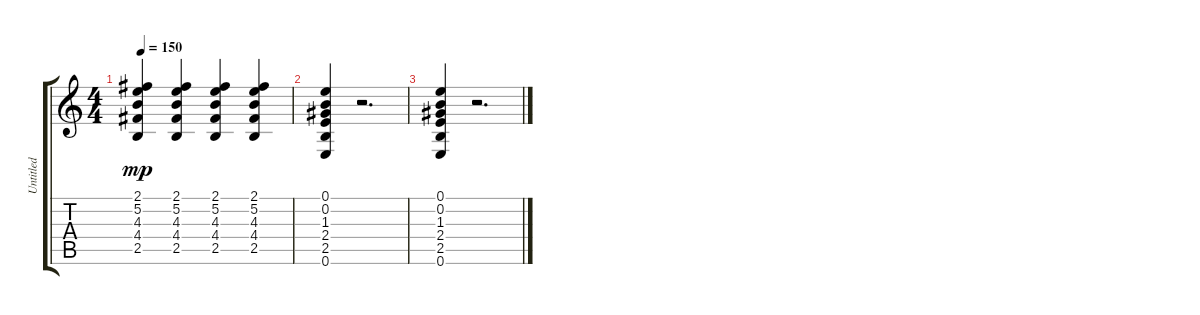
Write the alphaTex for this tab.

\track ("Untitled" "Untitled") {instrument acousticguitarnylon}
\staff {score tabs}
\tuning (E4 B3 G3 D3 A2 E2) {hide}
\ts (4 4)
\tempo 150
\clef g2
\ks c
(2.1 5.2 4.3 4.4 2.5).4{dy mp} (2.1 5.2 4.3 4.4 2.5).4 (2.1 5.2 4.3 4.4 2.5).4 (2.1 5.2 4.3 4.4 2.5).4 |
(0.1 0.2 1.3 2.4 2.5 0.6).4 r.2{d} |
(0.1 0.2 1.3 2.4 2.5 0.6).4 r.2{d}
